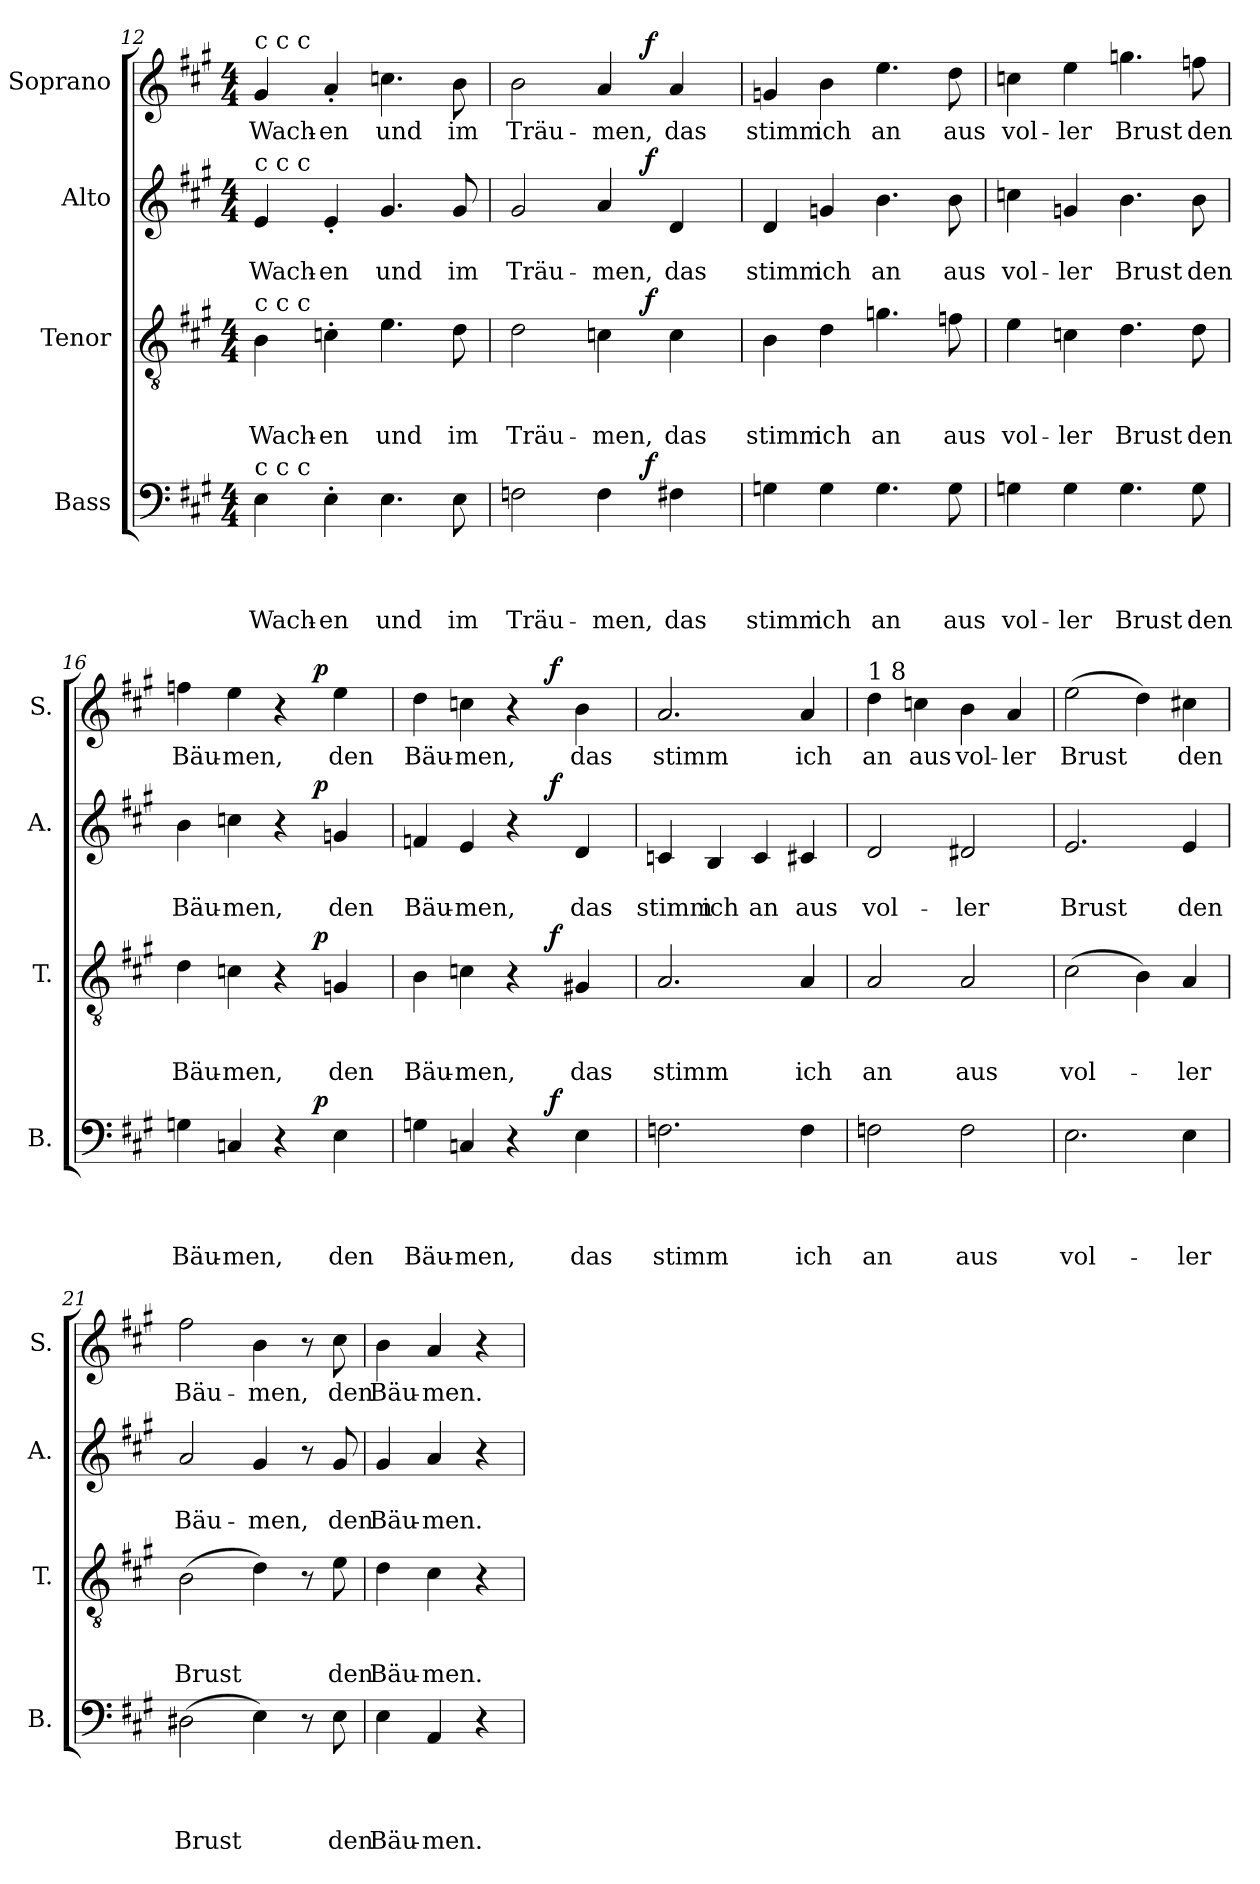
**kern	**text	**text	**text	**text	**dynam	**kern	**text	**text	**text	**dynam	**kern	**text	**text	**dynam	**kern	**text	**dynam
*part4	*part4	*part4	*part4	*part4	*part4	*part3	*part3	*part3	*part3	*part3	*part2	*part2	*part2	*part2	*part1	*part1	*part1
*staff4	*staff4	*staff4	*staff4	*staff4	*staff4	*staff3	*staff3	*staff3	*staff3	*staff3	*staff2	*staff2	*staff2	*staff2	*staff1	*staff1	*staff1
*I"Bass	*	*	*	*	*	*I"Tenor	*	*	*	*	*I"Alto	*	*	*	*I"Soprano	*	*
*I'B.	*	*	*	*	*	*I'T.	*	*	*	*	*I'A.	*	*	*	*I'S.	*	*
*clefF4	*	*	*	*	*	*clefGv2	*	*	*	*	*clefG2	*	*	*	*clefG2	*	*
*k[f#c#g#]	*	*	*	*	*	*k[f#c#g#]	*	*	*	*	*k[f#c#g#]	*	*	*	*k[f#c#g#]	*	*
*A:	*	*	*	*	*	*A:	*	*	*	*	*A:	*	*	*	*A:	*	*
*M4/4	*	*	*	*	*	*M4/4	*	*	*	*	*M4/4	*	*	*	*M4/4	*	*
=12	=12	=12	=12	=12	=12	=12	=12	=12	=12	=12	=12	=12	=12	=12	=12	=12	=12
!	!	!	!	!	!	!	!	!	!	!	!	!	!	!	!LO:TX:a:t=c c c	!	!
!	!	!	!	!	!	!	!	!	!	!	!LO:TX:a:t=c c c	!	!	!	!	!	!
!	!	!	!	!	!	!LO:TX:a:t=c c c	!	!	!	!	!	!	!	!	!	!	!
!LO:TX:a:t=c c c	!	!	!	!	!	!	!	!	!	!	!	!	!	!	!	!	!
!	!	!	!	!LO:LY:b	!	!	!	!	!LO:LY:b	!	!	!	!LO:LY:b	!	!	!LO:LY:b	!
4E\	.	.	.	Wach-	.	4B\	.	.	Wach-	.	4e/	.	Wach-	.	4g#/	Wach-	.
!	!	!	!	!LO:LY:b:rj	!	!	!	!	!LO:LY:b:rj	!	!	!	!LO:LY:b:rj	!	!	!LO:LY:b:rj	!
4E'>\	.	.	.	-en	.	4cn'>\	.	.	-en	.	4e'</	.	-en	.	4a'</	-en	.
!	!	!	!	!LO:LY:b	!	!	!	!	!LO:LY:b	!	!	!	!LO:LY:b	!	!	!LO:LY:b	!
4.E\	.	.	.	und	.	4.e\	.	.	und	.	4.g#/	.	und	.	4.ccn\	und	.
!	!	!	!	!LO:LY:b	!	!	!	!	!LO:LY:b	!	!	!	!LO:LY:b	!	!	!LO:LY:b	!
8E\	.	.	.	im	.	8d\	.	.	im	.	8g#/	.	im	.	8b\	im	.
!!LO:PB:g=z
=13	=13	=13	=13	=13	=13	=13	=13	=13	=13	=13	=13	=13	=13	=13	=13	=13	=13
!	!	!	!	!LO:LY:b	!	!	!	!	!LO:LY:b	!	!	!	!LO:LY:b	!	!	!LO:LY:b	!
*^	*	*	*	*	*	*^	*	*	*	*	*^	*	*	*	*^	*	*
2Fn\	2ryy	.	.	.	Träu-	.	2d\	2ryy	.	.	Träu-	.	2g#/	2ryy	.	Träu-	.	2b\	2ryy	Träu-	.
!	!	!	!	!	!LO:LY:b	!	!	!	!	!	!LO:LY:b	!	!	!	!	!LO:LY:b	!	!	!	!LO:LY:b	!
4F\	8.ryy	.	.	.	-men,	.	4cn\	8.ryy	.	.	-men,	.	4a/	8.ryy	.	-men,	.	4a/	8.ryy	-men,	.
!	!	!	!	!	!	!LO:DY:a	!	!	!	!	!	!LO:DY:a	!	!	!	!	!LO:DY:a	!	!	!	!LO:DY:a
.	4ryy	.	.	.	.	f	.	4ryy	.	.	.	f	.	4ryy	.	.	f	.	4ryy	.	f
!	!	!	!	!	!LO:LY:b	!	!	!	!	!	!LO:LY:b	!	!	!	!	!LO:LY:b	!	!	!	!LO:LY:b	!
4F#X\	.	.	.	.	das	.	4c\	.	.	.	das	.	4d/	.	.	das	.	4a/	.	das	.
.	16ryy	.	.	.	.	.	.	16ryy	.	.	.	.	.	16ryy	.	.	.	.	16ryy	.	.
=14	=14	=14	=14	=14	=14	=14	=14	=14	=14	=14	=14	=14	=14	=14	=14	=14	=14	=14	=14	=14	=14
!	!	!	!	!	!LO:LY:b	!	!	!	!	!	!LO:LY:b	!	!	!	!	!LO:LY:b	!	!	!	!LO:LY:b	!
*v	*v	*	*	*	*	*	*	*	*	*	*	*	*v	*v	*	*	*	*v	*v	*	*
*	*	*	*	*	*	*v	*v	*	*	*	*	*	*	*	*	*	*	*
4Gn\	.	.	.	stimm	.	4B\	.	.	stimm	.	4d/	.	stimm	.	4gn/	stimm	.
!	!	!	!	!LO:LY:b	!	!	!	!	!LO:LY:b	!	!	!	!LO:LY:b	!	!	!LO:LY:b	!
4G\	.	.	.	ich	.	4d\	.	.	ich	.	4gn/	.	ich	.	4b\	ich	.
!	!	!	!	!LO:LY:b	!	!	!	!	!LO:LY:b	!	!	!	!LO:LY:b	!	!	!LO:LY:b	!
4.G\	.	.	.	an	.	4.gn\	.	.	an	.	4.b\	.	an	.	4.ee\	an	.
!	!	!	!	!LO:LY:b	!	!	!	!	!LO:LY:b	!	!	!	!LO:LY:b	!	!	!LO:LY:b	!
8G\	.	.	.	aus	.	8fn\	.	.	aus	.	8b\	.	aus	.	8dd\	aus	.
=15	=15	=15	=15	=15	=15	=15	=15	=15	=15	=15	=15	=15	=15	=15	=15	=15	=15
!	!	!	!	!LO:LY:b	!	!	!	!	!LO:LY:b	!	!	!	!LO:LY:b	!	!	!LO:LY:b	!
4Gn\	.	.	.	vol-	.	4e\	.	.	vol-	.	4ccn\	.	vol-	.	4ccn\	vol-	.
!	!	!	!	!LO:LY:b:rj	!	!	!	!	!LO:LY:b:rj	!	!	!	!LO:LY:b:rj	!	!	!LO:LY:b:rj	!
4G\	.	.	.	-ler	.	4cn\	.	.	-ler	.	4gn/	.	-ler	.	4ee\	-ler	.
!	!	!	!	!LO:LY:b	!	!	!	!	!LO:LY:b	!	!	!	!LO:LY:b	!	!	!LO:LY:b	!
4.G\	.	.	.	Brust	.	4.d\	.	.	Brust	.	4.b\	.	Brust	.	4.ggn\	Brust	.
!	!	!	!	!LO:LY:b	!	!	!	!	!LO:LY:b	!	!	!	!LO:LY:b	!	!	!LO:LY:b	!
8G\	.	.	.	den	.	8d\	.	.	den	.	8b\	.	den	.	8ffn\	den	.
=16	=16	=16	=16	=16	=16	=16	=16	=16	=16	=16	=16	=16	=16	=16	=16	=16	=16
!	!	!	!	!LO:LY:b	!	!	!	!	!LO:LY:b	!	!	!	!LO:LY:b	!	!	!LO:LY:b	!
*^	*	*	*	*	*	*^	*	*	*	*	*^	*	*	*	*^	*	*
4Gn\	2ryy	.	.	.	Bäu-	.	4d\	2ryy	.	.	Bäu-	.	4b\	2ryy	.	Bäu-	.	4ffn\	2ryy	Bäu-	.
!	!	!	!	!	!LO:LY:b	!	!	!	!	!	!LO:LY:b	!	!	!	!	!LO:LY:b	!	!	!	!LO:LY:b	!
4Cn/	.	.	.	.	-men,	.	4cn\	.	.	.	-men,	.	4ccn\	.	.	-men,	.	4ee\	.	-men,	.
4r	8.ryy	.	.	.	.	.	4r	8.ryy	.	.	.	.	4r	8.ryy	.	.	.	4r	8.ryy	.	.
!	!	!	!	!	!	!LO:DY:a	!	!	!	!	!	!LO:DY:a	!	!	!	!	!LO:DY:a	!	!	!	!LO:DY:a
.	4ryy	.	.	.	.	p	.	4ryy	.	.	.	p	.	4ryy	.	.	p	.	4ryy	.	p
!	!	!	!	!	!LO:LY:b	!	!	!	!	!	!LO:LY:b	!	!	!	!	!LO:LY:b	!	!	!	!LO:LY:b	!
4E\	.	.	.	.	den	.	4Gn/	.	.	.	den	.	4gn/	.	.	den	.	4ee\	.	den	.
.	16ryy	.	.	.	.	.	.	16ryy	.	.	.	.	.	16ryy	.	.	.	.	16ryy	.	.
=17	=17	=17	=17	=17	=17	=17	=17	=17	=17	=17	=17	=17	=17	=17	=17	=17	=17	=17	=17	=17	=17
!	!	!	!	!	!LO:LY:b	!	!	!	!	!	!LO:LY:b	!	!	!	!	!LO:LY:b	!	!	!	!LO:LY:b	!
4Gn\	2ryy	.	.	.	Bäu-	.	4B\	2ryy	.	.	Bäu-	.	4fn/	2ryy	.	Bäu-	.	4dd\	2ryy	Bäu-	.
!	!	!	!	!	!LO:LY:b	!	!	!	!	!	!LO:LY:b	!	!	!	!	!LO:LY:b	!	!	!	!LO:LY:b	!
4Cn/	.	.	.	.	-men,	.	4cn\	.	.	.	-men,	.	4e/	.	.	-men,	.	4ccn\	.	-men,	.
4r	8ryy	.	.	.	.	.	4r	8ryy	.	.	.	.	4r	8ryy	.	.	.	4r	8ryy	.	.
.	32ryy	.	.	.	.	.	.	32ryy	.	.	.	.	.	32ryy	.	.	.	.	32ryy	.	.
!	!	!	!	!	!	!LO:DY:a	!	!	!	!	!	!LO:DY:a	!	!	!	!	!LO:DY:a	!	!	!	!LO:DY:a
.	4ryy	.	.	.	.	f	.	4ryy	.	.	.	f	.	4ryy	.	.	f	.	4ryy	.	f
!	!	!	!	!	!LO:LY:b	!	!	!	!	!	!LO:LY:b	!	!	!	!	!LO:LY:b	!	!	!	!LO:LY:b	!
4E\	.	.	.	.	das	.	4G#X/	.	.	.	das	.	4d/	.	.	das	.	4b\	.	das	.
.	16.ryy	.	.	.	.	.	.	16.ryy	.	.	.	.	.	16.ryy	.	.	.	.	16.ryy	.	.
=18	=18	=18	=18	=18	=18	=18	=18	=18	=18	=18	=18	=18	=18	=18	=18	=18	=18	=18	=18	=18	=18
!	!	!	!	!	!LO:LY:b	!	!	!	!	!	!LO:LY:b	!	!	!	!	!LO:LY:b	!	!	!	!LO:LY:b	!
*v	*v	*	*	*	*	*	*	*	*	*	*	*	*v	*v	*	*	*	*v	*v	*	*
*	*	*	*	*	*	*v	*v	*	*	*	*	*	*	*	*	*	*	*
2.Fn\	.	.	.	stimm	.	2.A/	.	.	stimm	.	4cn/	.	stimm	.	2.a/	stimm	.
!	!	!	!	!	!	!	!	!	!	!	!	!	!LO:LY:b	!	!	!	!
.	.	.	.	.	.	.	.	.	.	.	4B/	.	ich	.	.	.	.
!	!	!	!	!	!	!	!	!	!	!	!	!	!LO:LY:b	!	!	!	!
.	.	.	.	.	.	.	.	.	.	.	4c/	.	an	.	.	.	.
!	!	!	!	!LO:LY:b	!	!	!	!	!LO:LY:b	!	!	!	!LO:LY:b	!	!	!LO:LY:b	!
4F\	.	.	.	ich	.	4A/	.	.	ich	.	4c#X/	.	aus	.	4a/	ich	.
!!LO:LB:g=z
=19	=19	=19	=19	=19	=19	=19	=19	=19	=19	=19	=19	=19	=19	=19	=19	=19	=19
!	!	!	!	!	!	!	!	!	!	!	!	!	!	!	!LO:TX:a:t=1 8	!	!
!	!	!	!	!LO:LY:b	!	!	!	!	!LO:LY:b	!	!	!	!LO:LY:b	!	!	!LO:LY:b	!
2Fn\	.	.	.	an	.	2A/	.	.	an	.	2d/	.	vol-	.	4dd\	an	.
!	!	!	!	!	!	!	!	!	!	!	!	!	!	!	!	!LO:LY:b	!
.	.	.	.	.	.	.	.	.	.	.	.	.	.	.	4ccn\	aus	.
!	!	!	!	!LO:LY:b	!	!	!	!	!LO:LY:b	!	!	!	!LO:LY:b	!	!	!LO:LY:b	!
2F\	.	.	.	aus	.	2A/	.	.	aus	.	2d#X/	.	-ler	.	4b\	vol-	.
!	!	!	!	!	!	!	!	!	!	!	!	!	!	!	!	!LO:LY:b:rj	!
.	.	.	.	.	.	.	.	.	.	.	.	.	.	.	4a/	-ler	.
=20	=20	=20	=20	=20	=20	=20	=20	=20	=20	=20	=20	=20	=20	=20	=20	=20	=20
!	!	!	!	!LO:LY:b	!	!	!	!	!LO:LY:b	!	!	!	!LO:LY:b	!	!	!LO:LY:b	!
2.E\	.	.	.	vol-	.	(>2c#\	.	.	vol-	.	2.e/	.	Brust	.	(>2ee\	Brust	.
.	.	.	.	.	.	4B\)	.	.	.	.	.	.	.	.	4dd\)	.	.
!	!	!	!	!LO:LY:b	!	!	!	!	!LO:LY:b	!	!	!	!LO:LY:b	!	!	!LO:LY:b	!
4E\	.	.	.	-ler	.	4A/	.	.	-ler	.	4e/	.	den	.	4cc#X\	den	.
=21	=21	=21	=21	=21	=21	=21	=21	=21	=21	=21	=21	=21	=21	=21	=21	=21	=21
!	!	!	!	!LO:LY:b	!	!	!	!	!LO:LY:b	!	!	!	!LO:LY:b	!	!	!LO:LY:b	!
(>2D#X\	.	.	.	Brust	.	(>2B\	.	.	Brust	.	2a/	.	Bäu-	.	2ff#\	Bäu-	.
!	!	!	!	!	!	!	!	!	!	!	!	!	!LO:LY:b	!	!	!LO:LY:b	!
4E\)	.	.	.	.	.	4d\)	.	.	.	.	4g#/	.	-men,	.	4b\	-men,	.
8r	.	.	.	.	.	8r	.	.	.	.	8r	.	.	.	8r	.	.
!	!	!	!	!LO:LY:b	!	!	!	!	!LO:LY:b	!	!	!	!LO:LY:b	!	!	!LO:LY:b	!
8E\	.	.	.	den	.	8e\	.	.	den	.	8g#/	.	den	.	8cc#\	den	.
=22	=22	=22	=22	=22	=22	=22	=22	=22	=22	=22	=22	=22	=22	=22	=22	=22	=22
!	!	!	!	!LO:LY:b	!	!	!	!	!LO:LY:b	!	!	!	!LO:LY:b	!	!	!LO:LY:b	!
4E\	.	.	.	Bäu-	.	4d\	.	.	Bäu-	.	4g#/	.	Bäu-	.	4b\	Bäu-	.
!	!	!	!	!LO:LY:b	!	!	!	!	!LO:LY:b	!	!	!	!LO:LY:b	!	!	!LO:LY:b	!
4AA/	.	.	.	-men.	.	4c#\	.	.	-men.	.	4a/	.	-men.	.	4a/	-men.	.
4r	.	.	.	.	.	4r	.	.	.	.	4r	.	.	.	4r	.	.
=	=	=	=	=	=	=	=	=	=	=	=	=	=	=	=	=	=
*-	*-	*-	*-	*-	*-	*-	*-	*-	*-	*-	*-	*-	*-	*-	*-	*-	*-
